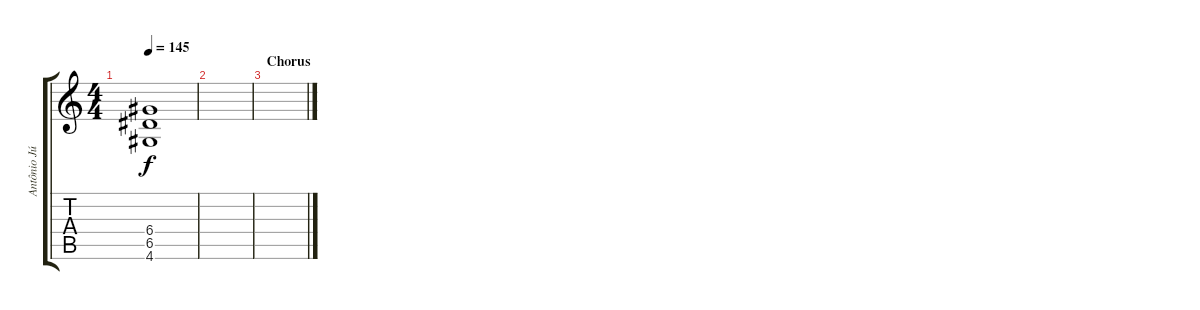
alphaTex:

\track ("Antônio Júlio Nastácia" "Antônio Jú") {instrument electricguitarmuted}
\staff {score tabs}
\tuning (E4 B3 G3 D3 A2 E2) {hide}
\ts (4 4)
\tempo 145
\clef g2
\ks c
(6.4 6.5 4.6).1{dy f} |
|
\section ("" "Chorus")
